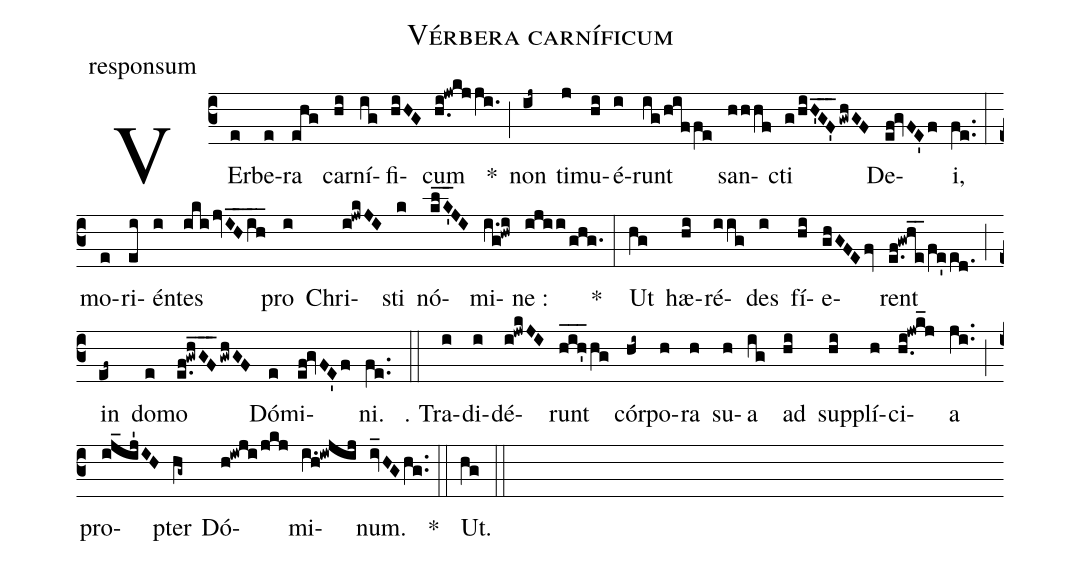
name:Vérbera carníficum;
office-part:responsum;
%%
(c3)VEr(e)be(e)ra(ehg) car(hi)ní(ig)fi(hiHG)cum(h.i!jwkjji.) *(;)
non(ij~) ti(j)mu(hi)é(i)runt(ig/hiffe) san(hhhf)cti(g/hiH'GF'___gwhGF) De(ef!gvFE'f)i,(fe..) (:)
mo(e)ri(ei)én(i)tes(ikijvIH__ih__) pro(i) Chri(i!jwkJI)sti(k) nó(klK'__JI)mi(i.g!hwi)ne :(ijii/ghg.) *(:)
Ut(hg) hæ(hi)ré(iig)des(i) fí(hi)e(ghGFEfv)rent(e.f!gwhe__/fe'ed.) (;)
in(ef~) do(e)mo(e.f!gwhGF___gwhGF) Dó(e)mi(ef!gvFE'f)ni.(fe..) (::)

℣. Tra(i)di(i)dé(i!jwkJI)runt(hih'___hg) cór(hi~)po(h)ra(h) su(h)a(ig) ad(hi) sup(hi)plí(h)ci(h.i!jwk_j)a(ji..) (;)
pro(ij_ij'IH)pter(hg~) Dó(h!iwji/jkj)mi(i.h!iwjij)num.(iv_HGhg..) *(::)
Ut.(hg) (::)
